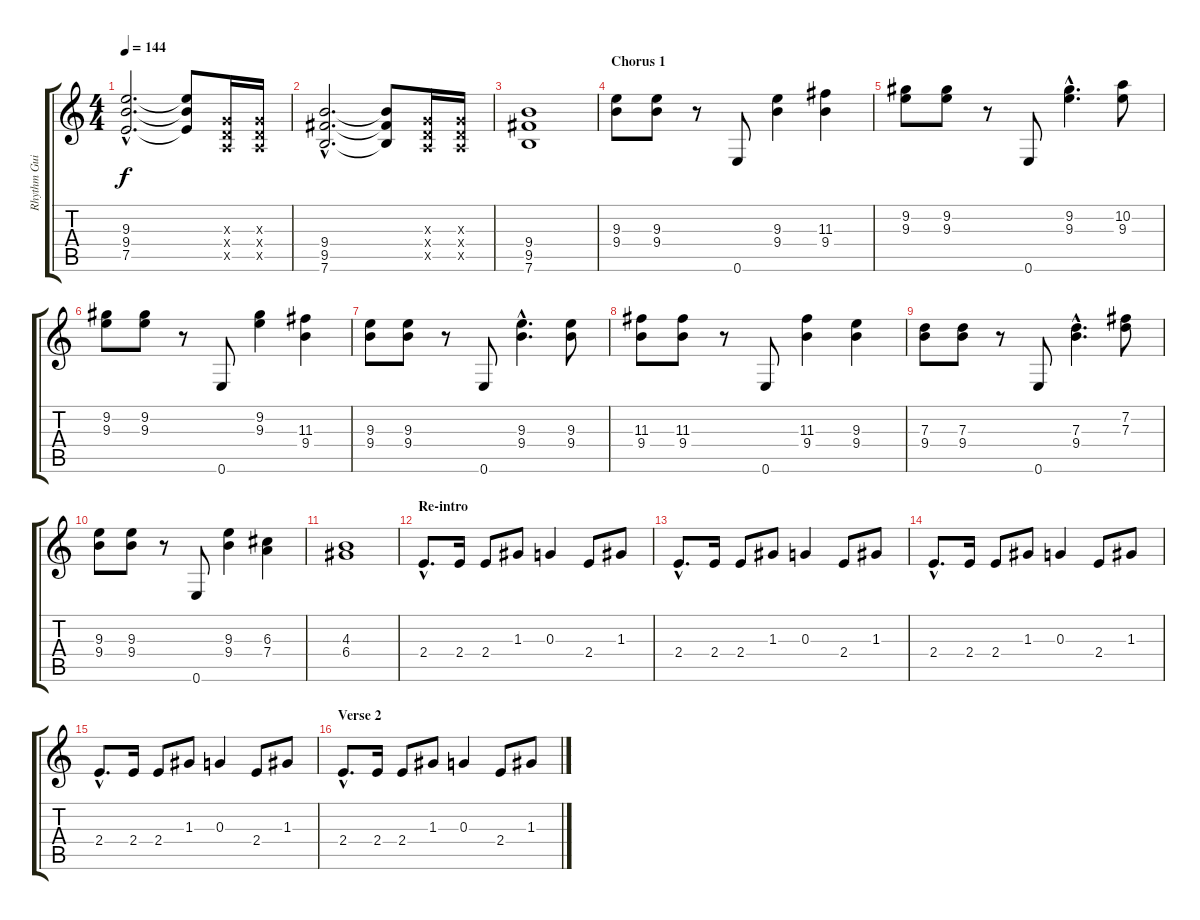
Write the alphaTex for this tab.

\track ("Rhythm Guitar 1" "Rhythm Gui") {instrument overdrivenguitar}
\staff {score tabs}
\tuning (E4 B3 G3 D3 A2 E2) {hide}
\ts (4 4)
\tempo 144
\clef g2
\ks c
(9.3{hac} 9.4{hac} 7.5{hac}).2{d dy f} (9.3{t} 9.4{t} 7.5{t}).8 (0.3{x} 0.4{x} 0.5{x}).16 (0.3{x} 0.4{x} 0.5{x}).16 |
(9.4{hac} 9.5{hac} 7.6{hac}).2{d} (9.4{t} 9.5{t} 7.6{t}).8 (0.3{x} 0.4{x} 0.5{x}).16 (0.3{x} 0.4{x} 0.5{x}).16 |
(9.4 9.5 7.6).1 |
\section ("" "Chorus 1")
(9.3 9.4).8 (9.3 9.4).8 r.8 0.6.8 (9.3 9.4).4 (11.3 9.4).4 |
(9.2 9.3).8 (9.2 9.3).8 r.8 0.6.8 (9.2{hac} 9.3{hac}).4{d} (10.2 9.3).8 |
(9.2 9.3).8 (9.2 9.3).8 r.8 0.6.8 (9.2 9.3).4 (11.3 9.4).4 |
(9.3 9.4).8 (9.3 9.4).8 r.8 0.6.8 (9.3{hac} 9.4{hac}).4{d} (9.3 9.4).8 |
(11.3 9.4).8 (11.3 9.4).8 r.8 0.6.8 (11.3 9.4).4 (9.3 9.4).4 |
(7.3 9.4).8 (7.3 9.4).8 r.8 0.6.8 (7.3{hac} 9.4{hac}).4{d} (7.2 7.3).8 |
(9.3 9.4).8 (9.3 9.4).8 r.8 0.6.8 (9.3 9.4).4 (6.3 7.4).4 |
(4.3 6.4).1 |
\section ("" "Re-intro")
2.4{hac}.8{d} 2.4.16 2.4.8 1.3.8 0.3.4 2.4.8 1.3.8 |
2.4{hac}.8{d} 2.4.16 2.4.8 1.3.8 0.3.4 2.4.8 1.3.8 |
2.4{hac}.8{d} 2.4.16 2.4.8 1.3.8 0.3.4 2.4.8 1.3.8 |
2.4{hac}.8{d} 2.4.16 2.4.8 1.3.8 0.3.4 2.4.8 1.3.8 |
\section ("" "Verse 2")
2.4{hac}.8{d} 2.4.16 2.4.8 1.3.8 0.3.4 2.4.8 1.3.8
